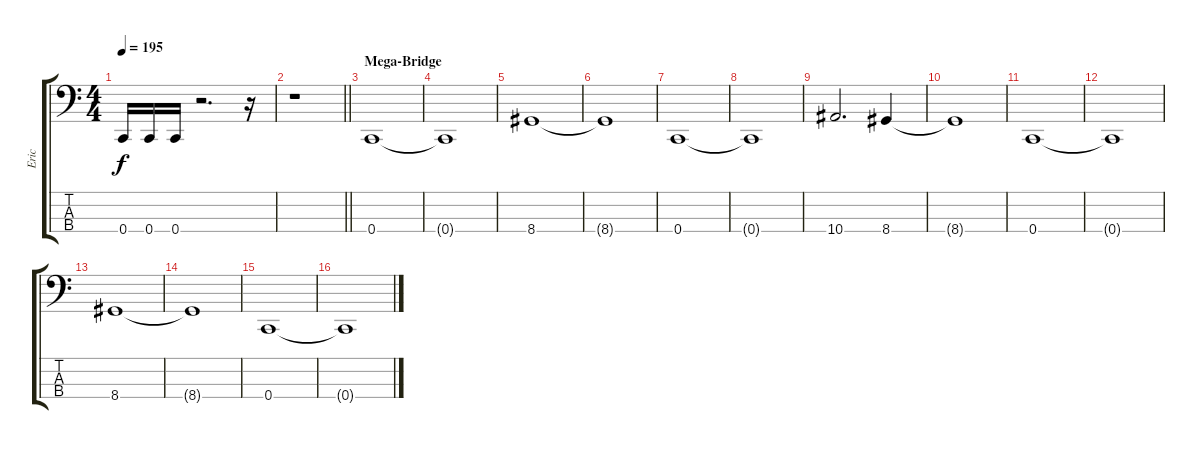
\track ("Eric" "Eric") {instrument electricbassfinger}
\staff {score tabs}
\tuning (F2 C2 G1 C1) {hide}
\ts (4 4)
\tempo 195
\clef f4
\ks c
0.4.16{dy f} 0.4.16 0.4.16 r.2{d} r.16 |
\barLineRight lightlight
r.1 |
\section ("" "Mega-Bridge")
0.4.1 |
0.4{t}.1 |
8.4.1 |
8.4{t}.1 |
0.4.1 |
0.4{t}.1 |
10.4.2{d} 8.4.4 |
8.4{t}.1 |
0.4.1 |
0.4{t}.1 |
8.4.1 |
8.4{t}.1 |
0.4.1 |
0.4{t}.1
